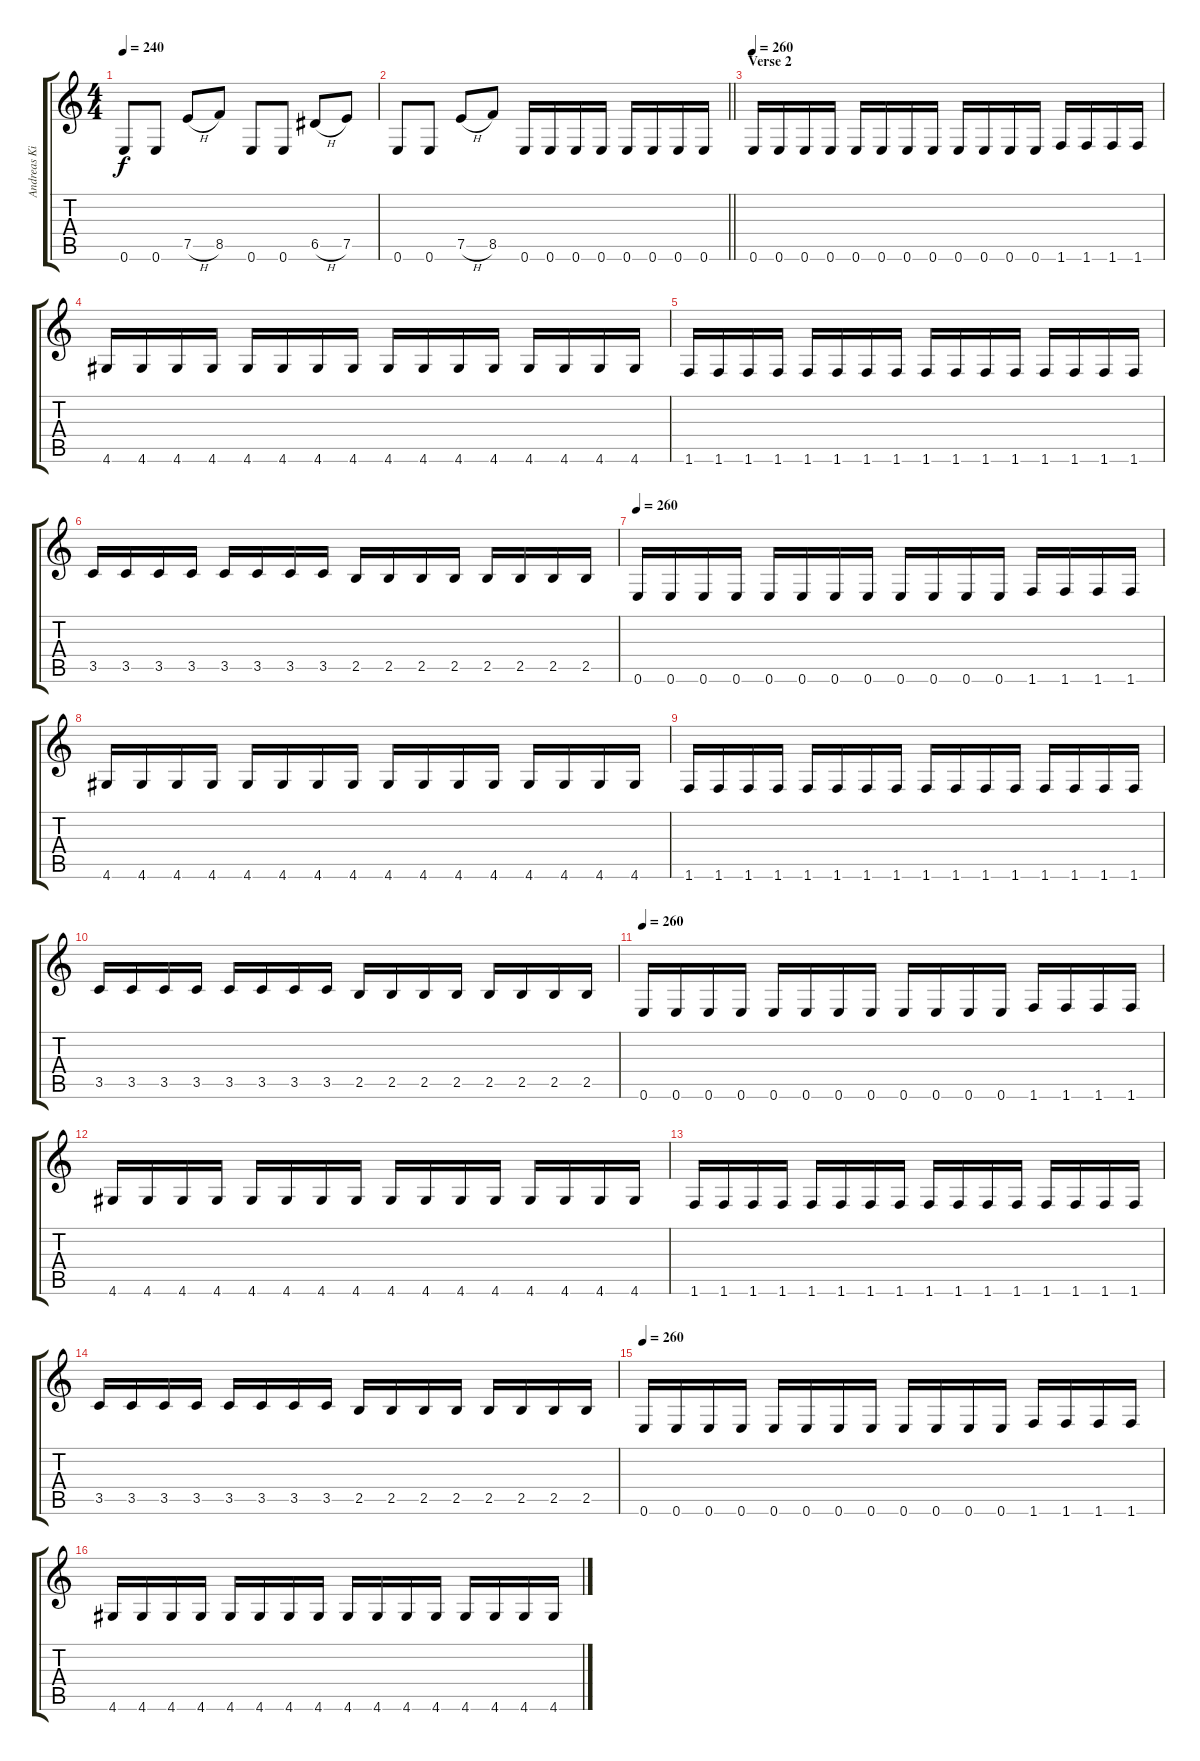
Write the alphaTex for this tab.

\track ("Andreas Kisser" "Andreas Ki") {instrument distortionguitar}
\staff {score tabs}
\tuning (E4 B3 G3 D3 A2 E2) {hide}
\ts (4 4)
\tempo 240
\clef g2
\ks c
0.6.8{dy f} 0.6.8 7.5{h}.8 8.5.8 0.6.8 0.6.8 6.5{h}.8 7.5.8 |
\barLineRight lightlight
0.6.8 0.6.8 7.5{h}.8 8.5.8 0.6.16 0.6.16 0.6.16 0.6.16 0.6.16 0.6.16 0.6.16 0.6.16 |
\section ("" "Verse 2")
\tempo 260
0.6.16 0.6.16 0.6.16 0.6.16 0.6.16 0.6.16 0.6.16 0.6.16 0.6.16 0.6.16 0.6.16 0.6.16 1.6.16 1.6.16 1.6.16 1.6.16 |
4.6.16 4.6.16 4.6.16 4.6.16 4.6.16 4.6.16 4.6.16 4.6.16 4.6.16 4.6.16 4.6.16 4.6.16 4.6.16 4.6.16 4.6.16 4.6.16 |
1.6.16 1.6.16 1.6.16 1.6.16 1.6.16 1.6.16 1.6.16 1.6.16 1.6.16 1.6.16 1.6.16 1.6.16 1.6.16 1.6.16 1.6.16 1.6.16 |
3.5.16 3.5.16 3.5.16 3.5.16 3.5.16 3.5.16 3.5.16 3.5.16 2.5.16 2.5.16 2.5.16 2.5.16 2.5.16 2.5.16 2.5.16 2.5.16 |
\tempo 260
0.6.16 0.6.16 0.6.16 0.6.16 0.6.16 0.6.16 0.6.16 0.6.16 0.6.16 0.6.16 0.6.16 0.6.16 1.6.16 1.6.16 1.6.16 1.6.16 |
4.6.16 4.6.16 4.6.16 4.6.16 4.6.16 4.6.16 4.6.16 4.6.16 4.6.16 4.6.16 4.6.16 4.6.16 4.6.16 4.6.16 4.6.16 4.6.16 |
1.6.16 1.6.16 1.6.16 1.6.16 1.6.16 1.6.16 1.6.16 1.6.16 1.6.16 1.6.16 1.6.16 1.6.16 1.6.16 1.6.16 1.6.16 1.6.16 |
3.5.16 3.5.16 3.5.16 3.5.16 3.5.16 3.5.16 3.5.16 3.5.16 2.5.16 2.5.16 2.5.16 2.5.16 2.5.16 2.5.16 2.5.16 2.5.16 |
\tempo 260
0.6.16 0.6.16 0.6.16 0.6.16 0.6.16 0.6.16 0.6.16 0.6.16 0.6.16 0.6.16 0.6.16 0.6.16 1.6.16 1.6.16 1.6.16 1.6.16 |
4.6.16 4.6.16 4.6.16 4.6.16 4.6.16 4.6.16 4.6.16 4.6.16 4.6.16 4.6.16 4.6.16 4.6.16 4.6.16 4.6.16 4.6.16 4.6.16 |
1.6.16 1.6.16 1.6.16 1.6.16 1.6.16 1.6.16 1.6.16 1.6.16 1.6.16 1.6.16 1.6.16 1.6.16 1.6.16 1.6.16 1.6.16 1.6.16 |
3.5.16 3.5.16 3.5.16 3.5.16 3.5.16 3.5.16 3.5.16 3.5.16 2.5.16 2.5.16 2.5.16 2.5.16 2.5.16 2.5.16 2.5.16 2.5.16 |
\tempo 260
0.6.16 0.6.16 0.6.16 0.6.16 0.6.16 0.6.16 0.6.16 0.6.16 0.6.16 0.6.16 0.6.16 0.6.16 1.6.16 1.6.16 1.6.16 1.6.16 |
4.6.16 4.6.16 4.6.16 4.6.16 4.6.16 4.6.16 4.6.16 4.6.16 4.6.16 4.6.16 4.6.16 4.6.16 4.6.16 4.6.16 4.6.16 4.6.16
